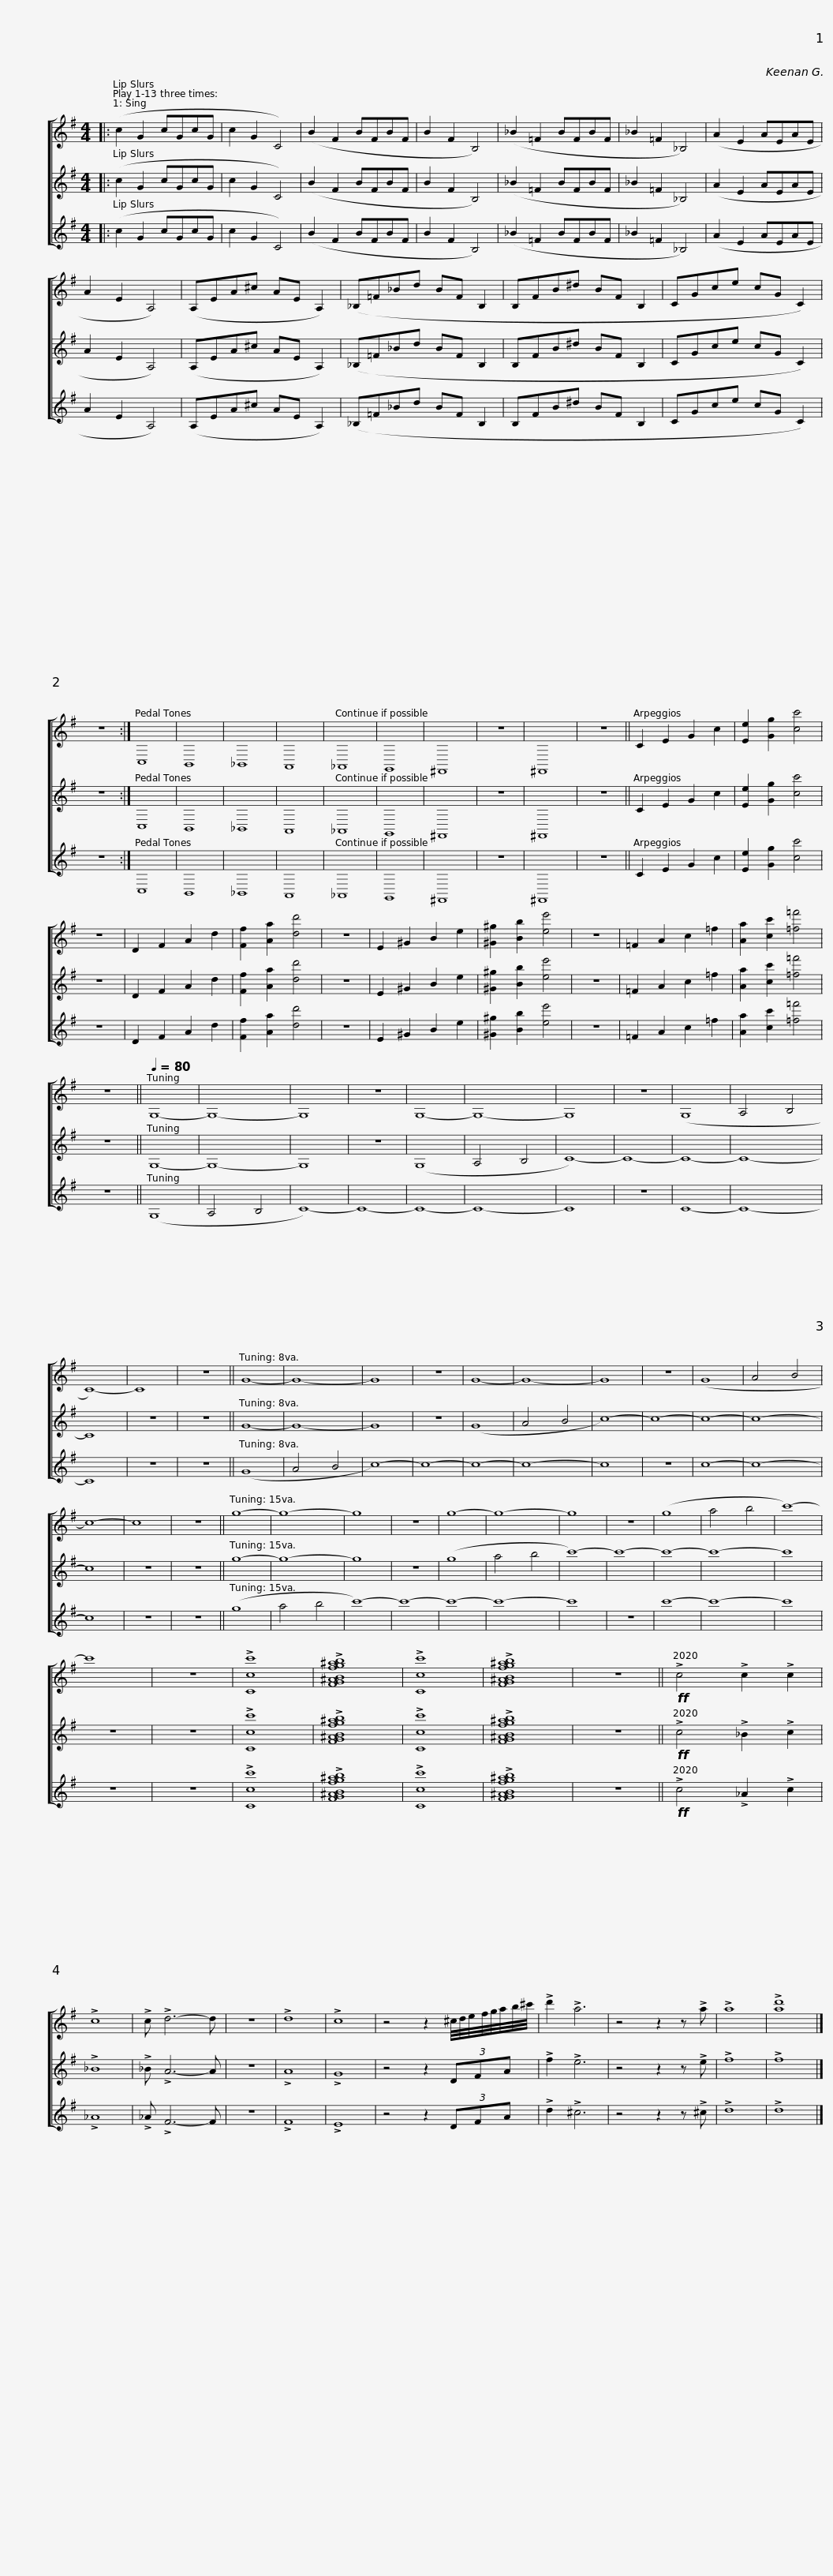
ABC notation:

X:1
%%score [ 1 2 3 ]
L:1/8
M:4/4
I:linebreak $
K:none
V:1 treble transpose=-7
V:2 treble transpose=-7
V:3 treble transpose=-7
V:1
[K:G]|: (c2 G2 cGcG | c2 G2 C4) | (B2 F2 BFBF | B2 F2 B,4) | (_B2 =F2 BFBF | %5
 _B2 =F2 _B,4) | (A2 E2 AEAE |$ A2 E2 A,4) | (A,EA^c AE A,2) | (_B,=F_Bd BF B,2 | %10
 B,FB^d BF B,2 | CGce cG C2) | z8 :| C,8 | B,,8 |$ %15
 _B,,8 | A,,8 | _A,,8 | G,,8 | ^F,,8 | %20
 z8 | ^F,,8 | z8 || C2 E2 G2 c2 | [Ee]2 [Gg]2 [cc']4 | %25
 z8 | D2 F2 A2 d2 | [Ff]2 [Aa]2 [dd']4 | z8 |$ E2 ^G2 B2 e2 | %30
 [^G^g]2 [Bb]2 [ee']4 | z8 | =F2 A2 c2 =f2 | [Aa]2 [cc']2 [=f=f']4 | z8 || %35
[Q:1/4=80] G,8- | G,8- | G,8 | z8 | G,8- | %40
 G,8- |$ G,8 | z8 | (G,8 | A,4 B,4 | %45
 C8-) | C8 | z8 || G8- | G8- | %50
 G8 | z8 | G8- | G8- | G8 | %55
 z8 | (G8 |$ A4 B4 | c8-) | c8 | %60
 z8 || g8- | g8- | g8 | z8 | %65
 g8- | g8- | g8 | z8 | (g8 | %70
 a4 b4 | c'8-) | c'8 |$ z8 | !>![Ccc']8 | %75
 !>![FG^ABfg^ab]8 | !>![Ccc']8 | !>![FG^ABfg^ab]8 | z8 ||!ff! !>!c4 !>!c2 !>!c2 | %80
 !>!c8 | !>!c !>!d6- d | z8 | !>!d8 | !>!c8 |$ %85
 z4 z2 ^c/4d/4e/4f/4g/4a/4b/4^c'/4 | !>!d'2 !>!a6 | z4 z2 z !>!a | !>!a8 | !>![ad']8 |] %90
V:2
[K:G]|: (c2 G2 cGcG | c2 G2 C4) | (B2 F2 BFBF | B2 F2 B,4) | (_B2 =F2 BFBF | %5
 _B2 =F2 _B,4) | (A2 E2 AEAE |$ A2 E2 A,4) | (A,EA^c AE A,2) | (_B,=F_Bd BF B,2 | %10
 B,FB^d BF B,2 | CGce cG C2) | z8 :| C,8 | B,,8 |$ %15
 _B,,8 | A,,8 | _A,,8 | G,,8 | ^F,,8 | %20
 z8 | ^F,,8 | z8 || C2 E2 G2 c2 | [Ee]2 [Gg]2 [cc']4 | %25
 z8 | D2 F2 A2 d2 | [Ff]2 [Aa]2 [dd']4 | z8 |$ E2 ^G2 B2 e2 | %30
 [^G^g]2 [Bb]2 [ee']4 | z8 | =F2 A2 c2 =f2 | [Aa]2 [cc']2 [=f=f']4 | z8 || %35
 G,8- | G,8- | G,8 | z8 | (G,8 | %40
 A,4 B,4 |$ C8-) | C8- | C8- | C8- | %45
 C8 | z8 | z8 || G8- | G8- | %50
 G8 | z8 | (G8 | A4 B4 | c8-) | %55
 c8- | c8- |$ c8- | c8 | z8 | %60
 z8 || g8- | g8- | g8 | z8 | %65
 (g8 | a4 b4 | c'8-) | c'8- | c'8- | %70
 c'8- | c'8 | z8 |$ z8 | !>![Ccc']8 | %75
 !>![FG^ABfg^ab]8 | !>![Ccc']8 | !>![FG^ABfg^ab]8 | z8 ||!ff! !>!c4 !>!_B2 !>!c2 | %80
 !>!_B8 | !>!_B !>!A6- A | z8 | !>!A8 | !>!G8 |$ %85
 z4 z2 (3DFA | !>!f2 !>!e6 | z4 z2 z !>!e | !>!f8 | !>!f8 |] %90
V:3
[K:G]|: (c2 G2 cGcG | c2 G2 C4) | (B2 F2 BFBF | B2 F2 B,4) | (_B2 =F2 BFBF | %5
 _B2 =F2 _B,4) | (A2 E2 AEAE |$ A2 E2 A,4) | (A,EA^c AE A,2) | (_B,=F_Bd BF B,2 | %10
 B,FB^d BF B,2 | CGce cG C2) | z8 :| C,8 | B,,8 |$ %15
 _B,,8 | A,,8 | _A,,8 | G,,8 | ^F,,8 | %20
 z8 | ^F,,8 | z8 || C2 E2 G2 c2 | [Ee]2 [Gg]2 [cc']4 | %25
 z8 | D2 F2 A2 d2 | [Ff]2 [Aa]2 [dd']4 | z8 |$ E2 ^G2 B2 e2 | %30
 [^G^g]2 [Bb]2 [ee']4 | z8 | =F2 A2 c2 =f2 | [Aa]2 [cc']2 [=f=f']4 | z8 || %35
 (G,8 | A,4 B,4 | C8-) | C8- | C8- | %40
 C8- |$ C8 | z8 | C8- | C8- | %45
 C8 | z8 | z8 || (G8 | A4 B4 | %50
 c8-) | c8- | c8- | c8- | c8 | %55
 z8 | c8- |$ c8- | c8 | z8 | %60
 z8 || (g8 | a4 b4 | c'8-) | c'8- | %65
 c'8- | c'8- | c'8 | z8 | c'8- | %70
 c'8- | c'8 | z8 |$ z8 | !>![Ccc']8 | %75
 !>![FG^ABfg^ab]8 | !>![Ccc']8 | !>![FG^ABfg^ab]8 | z8 ||!ff! !>!c4 !>!_A2 !>!c2 | %80
 !>!_A8 | !>!_A !>!F6- F | z8 | !>!F8 | !>!E8 |$ %85
 z4 z2 (3DFA | !>!d2 !>!^c6 | z4 z2 z !>!^c | !>!d8 | !>!d8 |] %90
